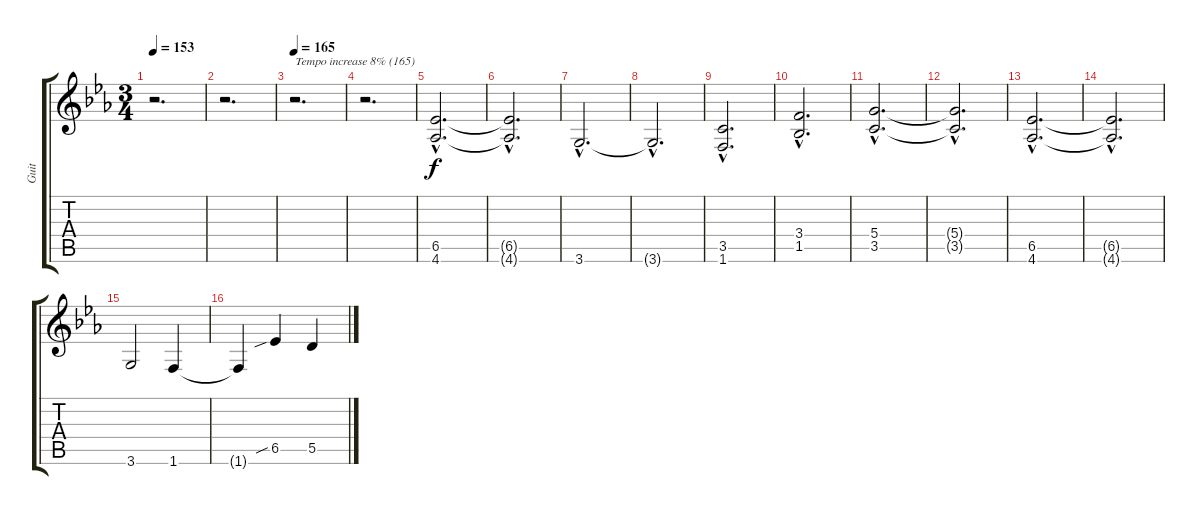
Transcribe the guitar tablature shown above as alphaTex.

\track ("Guit" "Guit") {instrument distortionguitar}
\staff {score tabs}
\tuning (E4 B3 G3 D3 A2 E2) {hide}
\ts (3 4)
\tempo 153
\clef g2
\ks eb
r.2{d dy f} |
r.2{d} |
\tempo 165
r.2{d txt "Tempo increase 8% (165)"} |
r.2{d} |
(6.5{hac} 4.6{hac}).2{d} |
(6.5{hac t} 4.6{hac t}).2{d} |
3.6{hac}.2{d} |
3.6{hac t}.2{d} |
(3.5{hac} 1.6{hac}).2{d} |
(3.4{hac} 1.5{hac}).2{d} |
(5.4{hac} 3.5{hac}).2{d} |
(5.4{hac t} 3.5{hac t}).2{d} |
(6.5{hac} 4.6{hac}).2{d} |
(6.5{hac t} 4.6{hac t}).2{d} |
3.6.2 1.6.4 |
1.6{t}.4 6.5{sib}.4 5.5.4
